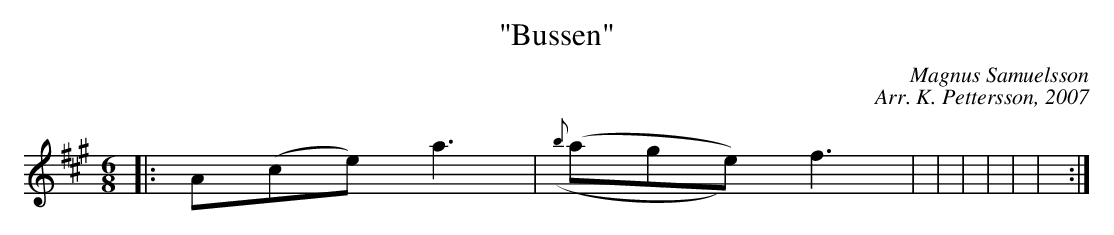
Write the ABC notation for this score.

X:1
T:"Bussen"
C:Magnus Samuelsson
C:Arr. K. Pettersson, 2007
M:6/8
L:1/8
K:A
|: A(ce) a3 | ({b}(age)) f3 |  |  |  |  |  |  :|
|: |  |  | :|
